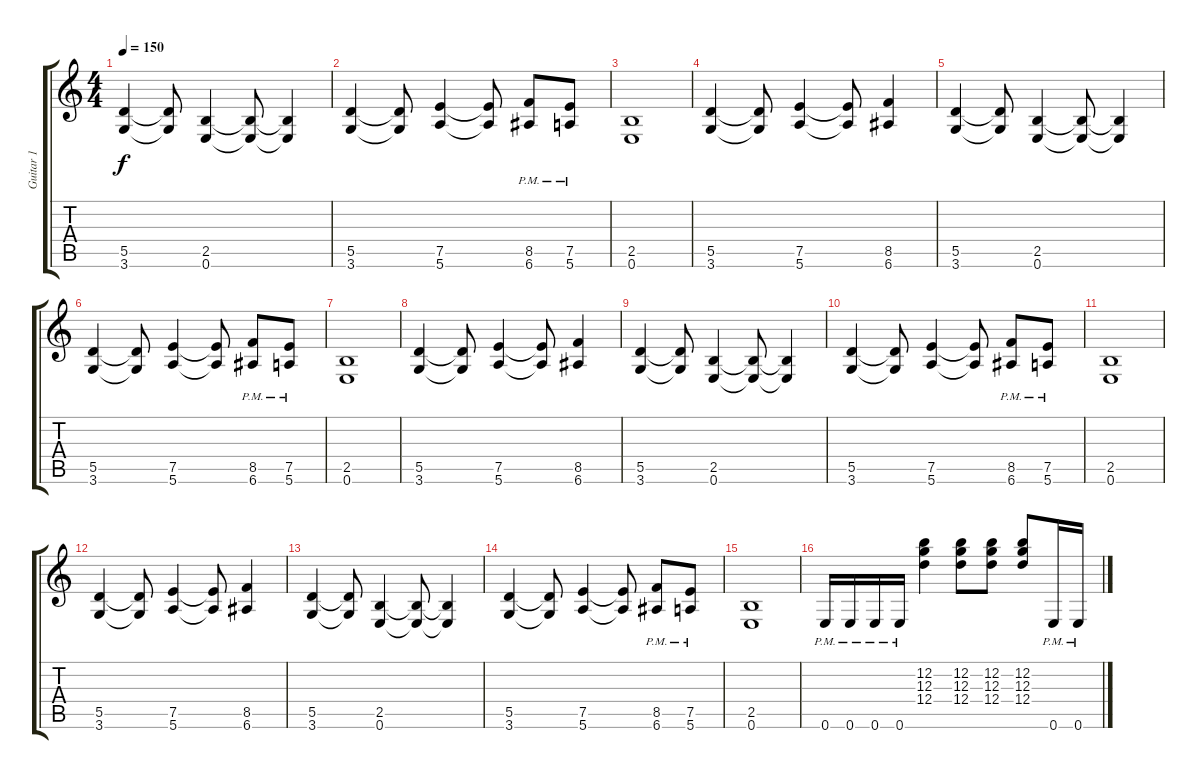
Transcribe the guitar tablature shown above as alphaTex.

\track ("Guitar 1" "Guitar 1") {instrument distortionguitar}
\staff {score tabs}
\tuning (E4 B3 G3 D3 A2 E2) {hide}
\ts (4 4)
\tempo 150
\clef g2
\ks c
(5.5 3.6).4{dy f} (5.5{t} 3.6{t}).8 (2.5 0.6).4 (2.5{t} 0.6{t}).8 (2.5{t} 0.6{t}).4 |
(5.5 3.6).4 (5.5{t} 3.6{t}).8 (7.5 5.6).4 (7.5{t} 5.6{t}).8 (8.5{pm} 6.6{pm}).8 (7.5{pm} 5.6{pm}).8 |
(2.5 0.6).1 |
(5.5 3.6).4 (5.5{t} 3.6{t}).8 (7.5 5.6).4 (7.5{t} 5.6{t}).8 (8.5 6.6).4 |
(5.5 3.6).4 (5.5{t} 3.6{t}).8 (2.5 0.6).4 (2.5{t} 0.6{t}).8 (2.5{t} 0.6{t}).4 |
(5.5 3.6).4 (5.5{t} 3.6{t}).8 (7.5 5.6).4 (7.5{t} 5.6{t}).8 (8.5{pm} 6.6{pm}).8 (7.5{pm} 5.6{pm}).8 |
(2.5 0.6).1 |
(5.5 3.6).4 (5.5{t} 3.6{t}).8 (7.5 5.6).4 (7.5{t} 5.6{t}).8 (8.5 6.6).4 |
(5.5 3.6).4 (5.5{t} 3.6{t}).8 (2.5 0.6).4 (2.5{t} 0.6{t}).8 (2.5{t} 0.6{t}).4 |
(5.5 3.6).4 (5.5{t} 3.6{t}).8 (7.5 5.6).4 (7.5{t} 5.6{t}).8 (8.5{pm} 6.6{pm}).8 (7.5{pm} 5.6{pm}).8 |
(2.5 0.6).1 |
(5.5 3.6).4 (5.5{t} 3.6{t}).8 (7.5 5.6).4 (7.5{t} 5.6{t}).8 (8.5 6.6).4 |
(5.5 3.6).4 (5.5{t} 3.6{t}).8 (2.5 0.6).4 (2.5{t} 0.6{t}).8 (2.5{t} 0.6{t}).4 |
(5.5 3.6).4 (5.5{t} 3.6{t}).8 (7.5 5.6).4 (7.5{t} 5.6{t}).8 (8.5{pm} 6.6{pm}).8 (7.5{pm} 5.6{pm}).8 |
(2.5 0.6).1 |
0.6{pm}.16 0.6{pm}.16 0.6{pm}.16 0.6{pm}.16 (12.2 12.3 12.4).4 (12.2 12.3 12.4).8 (12.2 12.3 12.4).8 (12.2 12.3 12.4).8 0.6{pm}.16 0.6{pm}.16
